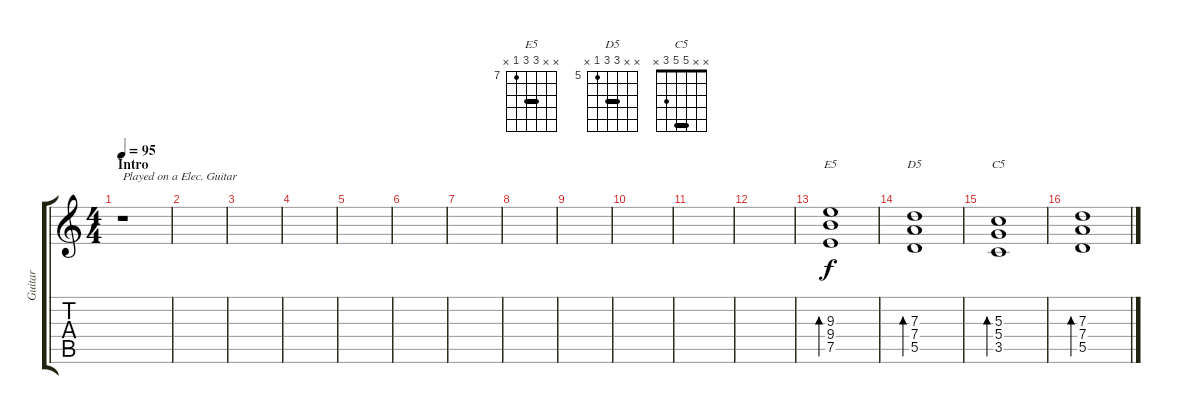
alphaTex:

\track ("Guitar" "Guitar") {instrument acousticguitarsteel}
\staff {score tabs}
\tuning (E4 B3 G3 D3 A2 E2) {hide}
\chord ("E5" x x 9 9 7 x) {firstfret 7 barre 9}
\chord ("D5" x x 7 7 5 x) {firstfret 5 barre 7}
\chord ("C5" x x 5 5 3 x) {barre 5}
\ts (4 4)
\section ("" "Intro")
\tempo 95
\clef g2
\ks c
r.1{txt "Played on a Elec. Guitar" dy f instrument acousticguitarsteel} |
|
|
|
|
|
|
|
|
|
|
|
(9.3 9.4 7.5).1{bd 240 ch "E5"} |
(7.3 7.4 5.5).1{bd 240 ch "D5"} |
(5.3 5.4 3.5).1{bd 240 ch "C5"} |
(7.3 7.4 5.5).1{bd 240}
